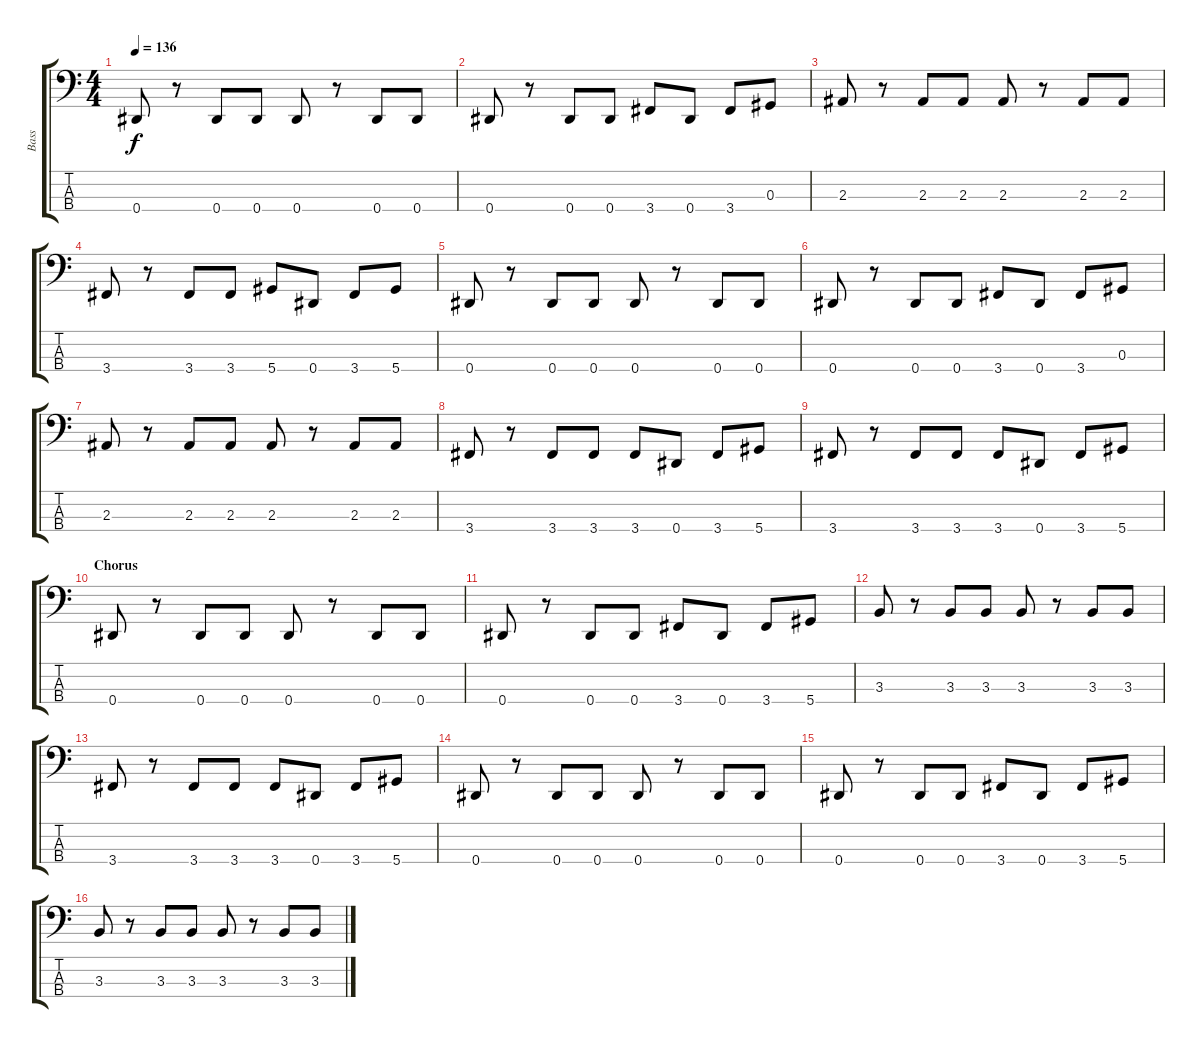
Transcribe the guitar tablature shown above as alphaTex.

\track ("Bass" "Bass") {instrument electricbassfinger}
\staff {score tabs}
\tuning (Gb2 Db2 Ab1 Eb1) {hide}
\ts (4 4)
\tempo 136
\clef f4
\ks c
0.4.8{dy f} r.8 0.4.8 0.4.8 0.4.8 r.8 0.4.8 0.4.8 |
0.4.8 r.8 0.4.8 0.4.8 3.4.8 0.4.8 3.4.8 0.3.8 |
2.3.8 r.8 2.3.8 2.3.8 2.3.8 r.8 2.3.8 2.3.8 |
3.4.8 r.8 3.4.8 3.4.8 5.4.8 0.4.8 3.4.8 5.4.8 |
0.4.8 r.8 0.4.8 0.4.8 0.4.8 r.8 0.4.8 0.4.8 |
0.4.8 r.8 0.4.8 0.4.8 3.4.8 0.4.8 3.4.8 0.3.8 |
2.3.8 r.8 2.3.8 2.3.8 2.3.8 r.8 2.3.8 2.3.8 |
3.4.8 r.8 3.4.8 3.4.8 3.4.8 0.4.8 3.4.8 5.4.8 |
3.4.8 r.8 3.4.8 3.4.8 3.4.8 0.4.8 3.4.8 5.4.8 |
\section ("" "Chorus")
0.4.8 r.8 0.4.8 0.4.8 0.4.8 r.8 0.4.8 0.4.8 |
0.4.8 r.8 0.4.8 0.4.8 3.4.8 0.4.8 3.4.8 5.4.8 |
3.3.8 r.8 3.3.8 3.3.8 3.3.8 r.8 3.3.8 3.3.8 |
3.4.8 r.8 3.4.8 3.4.8 3.4.8 0.4.8 3.4.8 5.4.8 |
0.4.8 r.8 0.4.8 0.4.8 0.4.8 r.8 0.4.8 0.4.8 |
0.4.8 r.8 0.4.8 0.4.8 3.4.8 0.4.8 3.4.8 5.4.8 |
3.3.8 r.8 3.3.8 3.3.8 3.3.8 r.8 3.3.8 3.3.8
